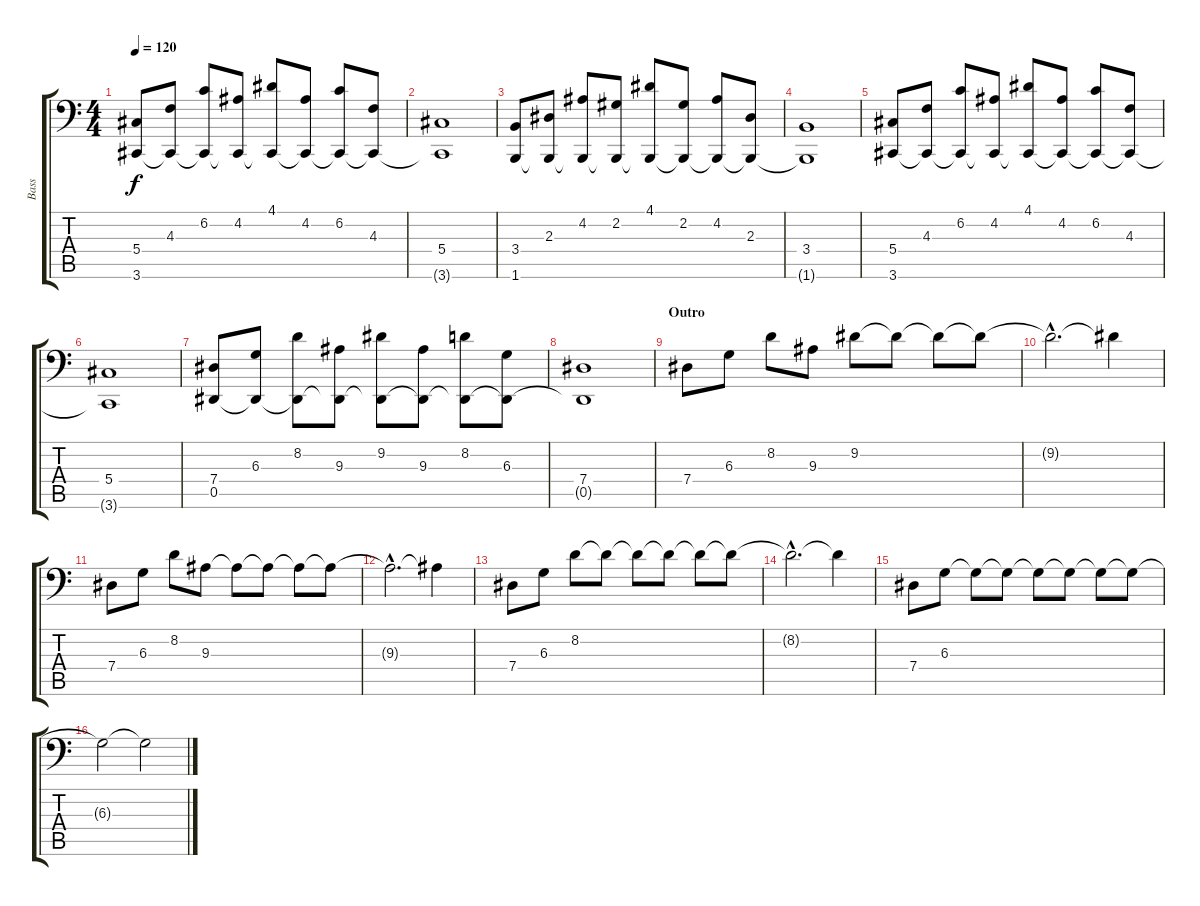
\track ("Bass" "Bass") {instrument electricbassfinger}
\staff {score tabs}
\tuning (B2 Gb2 Db2 Ab1 Eb1 Bb0) {hide}
\ts (4 4)
\tempo 120
\clef f4
\ks c
(5.4 3.6).8{dy f} (4.3 3.6{t}).8 (6.2 3.6{t}).8 (4.2 3.6{t}).8 (4.1 3.6{t}).8 (4.2 3.6{t}).8 (6.2 3.6{t}).8 (4.3 3.6{t}).8 |
(5.4 3.6{t}).1 |
(3.4 1.6).8 (2.3 1.6{t}).8 (4.2 1.6{t}).8 (2.2 1.6{t}).8 (4.1 1.6{t}).8 (2.2 1.6{t}).8 (4.2 1.6{t}).8 (2.3 1.6{t}).8 |
(3.4 1.6{t}).1 |
(5.4 3.6).8 (4.3 3.6{t}).8 (6.2 3.6{t}).8 (4.2 3.6{t}).8 (4.1 3.6{t}).8 (4.2 3.6{t}).8 (6.2 3.6{t}).8 (4.3 3.6{t}).8 |
(5.4 3.6{t}).1 |
(7.4 0.5).8 (6.3 0.5{t}).8 (8.2 0.5{t}).8 (9.3 0.5{t}).8 (9.2 0.5{t}).8 (9.3 0.5{t}).8 (8.2 0.5{t}).8 (6.3 0.5{t}).8 |
(7.4 0.5{t}).1 |
\section ("" "Outro")
7.4.8 6.3.8 8.2.8 9.3.8 9.2.8 9.2{t}.8 9.2{t}.8 9.2{t}.8 |
9.2{hac t}.2{d} 9.2{t}.4 |
7.4.8 6.3.8 8.2.8 9.3.8 9.3{t}.8 9.3{t}.8 9.3{t}.8 9.3{t}.8 |
9.3{hac t}.2{d} 9.3{t}.4 |
7.4.8 6.3.8 8.2.8 8.2{t}.8 8.2{t}.8 8.2{t}.8 8.2{t}.8 8.2{t}.8 |
8.2{hac t}.2{d} 8.2{t}.4 |
7.4.8 6.3.8 6.3{t}.8 6.3{t}.8 6.3{t}.8 6.3{t}.8 6.3{t}.8 6.3{t}.8 |
6.3{t}.2 6.3{t}.2
